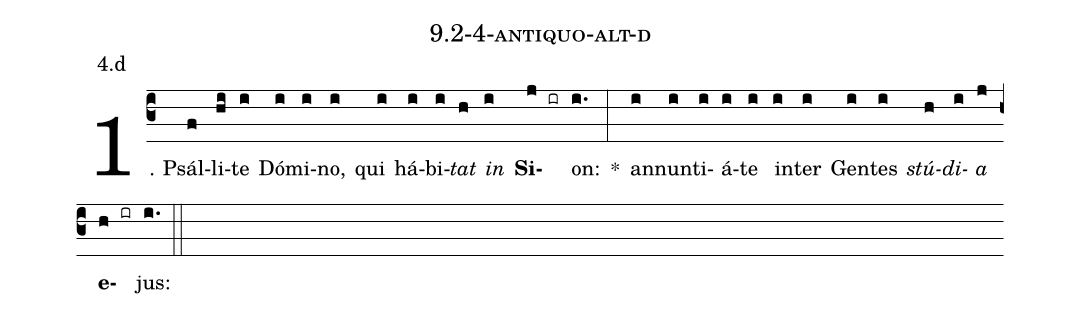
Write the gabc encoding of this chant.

name: 9.2-4-antiquo-alt-d;
annotation: 4.d;
%%
(c3)1. Psál(f)li(hi)te(i) Dó(i)mi(i)no,(i) qui(i) há(i)bi(i)<i>tat</i>(h) <i>in</i>(i) <b>Si</b>(j ir)on:(i.) *(:) an(i)nun(i)ti(i)á(i)te(i) in(i)ter(i) Gen(i)tes(i) <i>stú</i>(h)<i>di</i>(i)<i>a</i>(j) <b>e</b>(h ir)jus:(i.) (::)


%E(i) u(h) o(i) u(j) a(h) e.(i.) (::)
